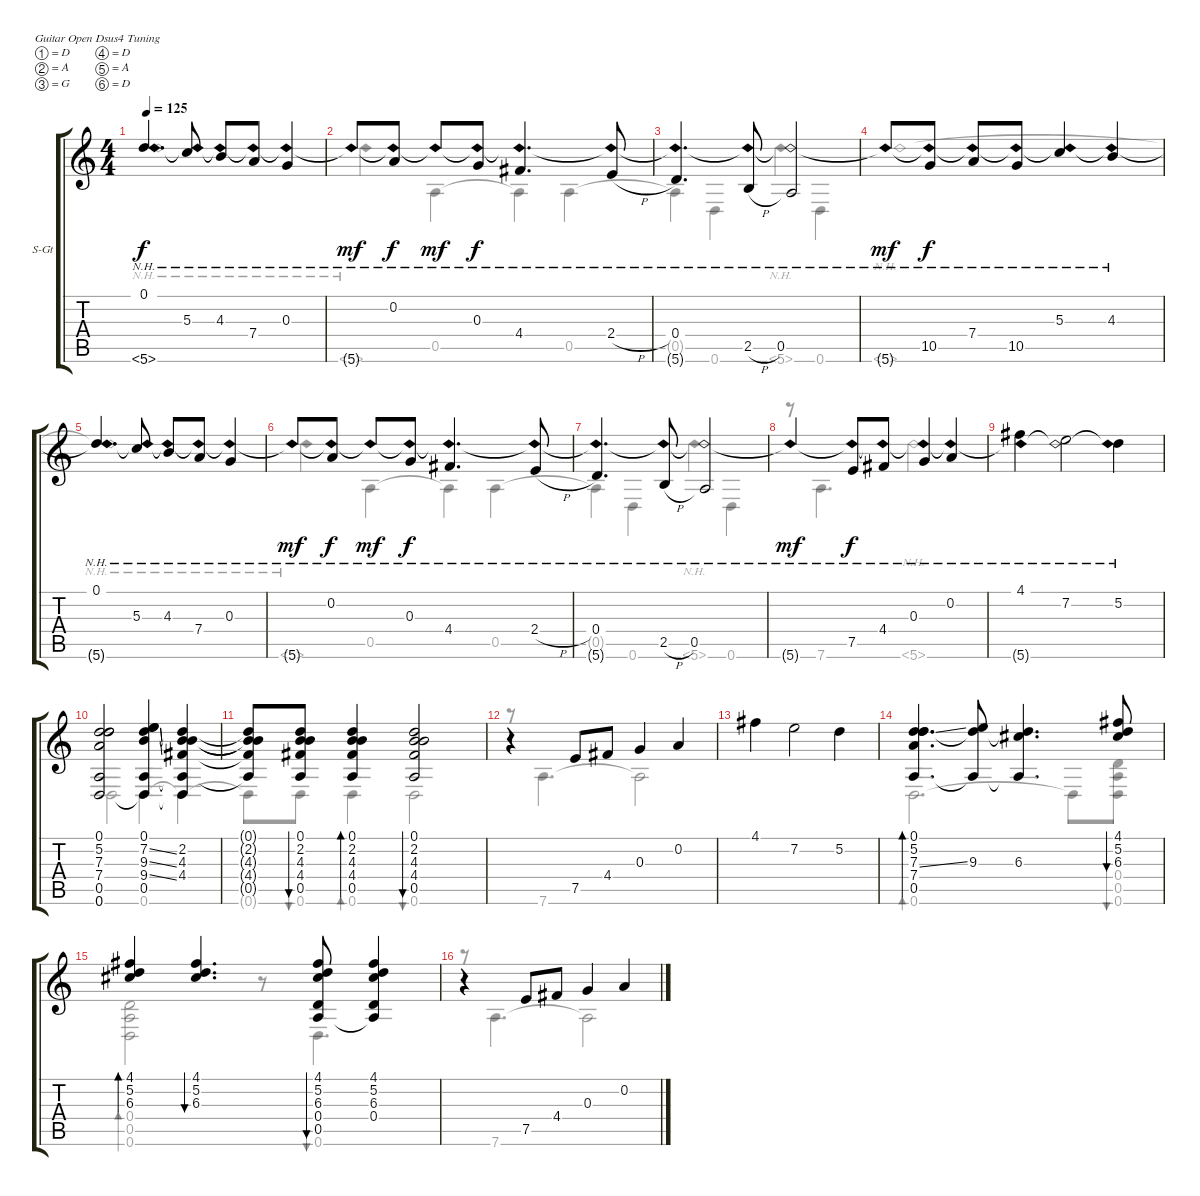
\bracketExtendMode groupsimilarinstruments
\firstSystemTrackNameOrientation horizontal
\otherSystemsTrackNameOrientation horizontal
\track ("Guitar" "S-Gt") {instrument acousticguitarsteel}
\staff {score tabs}
\tuning (D4 A3 G3 D3 A2 D2)
\voice
\ts (4 4)
\tempo 125
\clef g2
\ks c
(0.1 5.6{nh t}).4{d dy f} (5.3 5.6{nh t}).8 (4.3 5.6{nh t}).8 (7.4 5.6{nh t}).8 (0.3 5.6{nh t}).4 |
5.6{nh t}.8{dy mf} (0.2 5.6{nh t}).8{dy f} 5.6{nh t}.8{dy mf} (0.3 5.6{nh t}).8{dy f} (4.4 5.6{nh t}).4{d} (2.4{h} 5.6{nh t}).8 |
(0.4 5.6{nh t}).4{d} (2.5{h} 5.6{nh t}).8 (0.5 5.6{nh t}).2 |
5.6{nh t}.8{dy mf} (10.5 5.6{nh t}).8{dy f} (7.4 5.6{nh t}).8 (10.5 5.6{nh t}).8 (5.3 5.6{nh t}).4 (4.3 5.6{nh t}).4 |
(0.1 5.6{nh t}).4{d} (5.3 5.6{nh t}).8 (4.3 5.6{nh t}).8 (7.4 5.6{nh t}).8 (0.3 5.6{nh t}).4 |
5.6{nh t}.8{dy mf} (0.2 5.6{nh t}).8{dy f} 5.6{nh t}.8{dy mf} (0.3 5.6{nh t}).8{dy f} (4.4 5.6{nh t}).4{d} (2.4{h} 5.6{nh t}).8 |
(0.4 5.6{nh t}).4{d} (2.5{h} 5.6{nh t}).8 (0.5 5.6{nh t}).2 |
5.6{nh t}.4{dy mf} (7.5 5.6{nh t}).8{dy f} (4.4 5.6{nh t}).8 (0.3 5.6{nh t}).4 (0.2 5.6{nh t}).4 |
(4.1 5.6{nh t}).4 (7.2 5.6{nh t}).2 (5.2 5.6{nh t}).4 |
(0.1 5.2 7.3 7.4 0.5 0.6).2 (0.1 7.2{ss} 9.3{ss} 9.4{ss} 0.5 0.6{t}).4 (0.1{t} 2.2 4.3 4.4 0.5{t} 0.6{t}).4 |
(0.1{t} 2.2{t} 4.3{t} 4.4{t} 0.5{t}).8 (0.1 2.2 4.3 4.4 0.5).8{bu 240} (0.1 2.2 4.3 4.4 0.5).4{bd 240} (0.1 2.2 4.3 4.4 0.5).2{bu 240} |
r.4 7.5.8 4.4.8 0.3.4 0.2.4 |
4.1.4 7.2.2 5.2.4 |
(0.1 5.2 7.3{ss} 7.4 0.5).4{d bd 240} (0.1{t} 9.3 0.5{t}).8 (0.1{t} 6.3 0.5{t}).4{d} (4.1 5.2 6.3).8{bu 120} |
(4.1 5.2 6.3).4{bd 120} (4.1 5.2 6.3).4{d bu 60} (4.1 5.2 6.3 0.4 0.5).8{bu 60} (4.1 5.2 6.3 0.4 0.5{t}).4 |
r.4 7.5.8 4.4.8 0.3.4 0.2.4
\voice
\clef g2
\ottava regular
\simile none
\ks c
5.6{nh t}.1{dy f} |
5.6{nh}.4 0.5.4 0.5{t}.4 0.5.4 |
0.5{t}.4 0.6.4 5.6{nh}.4 0.6.4 |
5.6{nh}.1 |
5.6{nh t}.1 |
5.6{nh}.4 0.5.4 0.5{t}.4 0.5.4 |
0.5{t}.4 0.6.4 5.6{nh}.4 0.6.4 |
r.8 7.6.4{d} 5.6{nh}.2 |
|
0.6.2 0.6.4 0.6{t}.4 |
0.6{t}.8 0.6.8{bu 0} 0.6.4{bd 0} 0.6.2{bu 0} |
r.8 7.6.4{d} 7.6{t}.2 |
|
0.6.2{d bd 0} 0.6{t}.8 (0.4 0.5 0.6).8{bu 0} |
(0.4 0.5 0.6).2{bd 0} r.8 0.6.4{d bu 0} |
r.8 7.6.4{d} 7.6{t}.2
